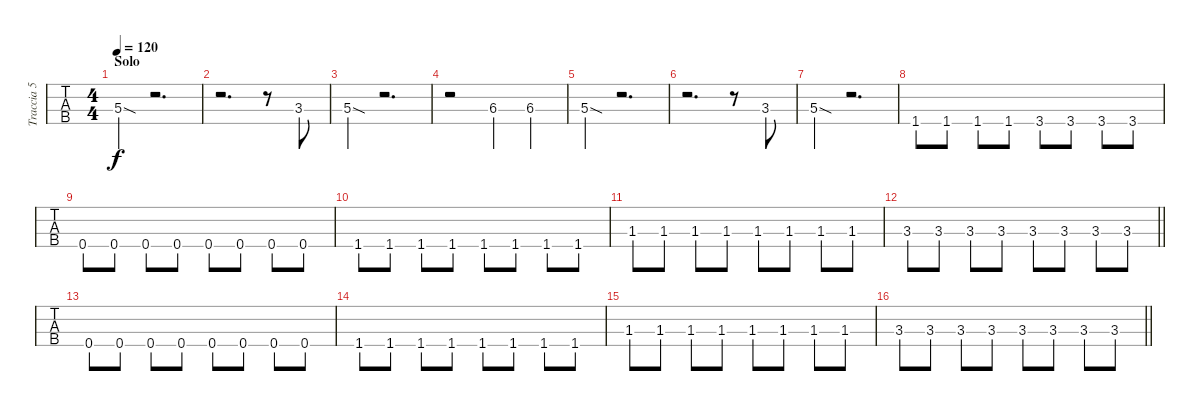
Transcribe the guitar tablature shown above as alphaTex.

\track ("Traccia 5" "Traccia 5") {instrument electricbassfinger}
\staff {tabs}
\tuning (Gb2 Db2 Ab1 Eb1) {hide}
\ts (4 4)
\section ("" "Solo")
\tempo 120
\clef f4
\ks c
5.3{sod}.4{dy f} r.2{d} |
r.2{d} r.8 3.3.8 |
5.3{sod}.4 r.2{d} |
r.2 6.3.4 6.3.4 |
5.3{sod}.4 r.2{d} |
r.2{d} r.8 3.3.8 |
5.3{sod}.4 r.2{d} |
1.4.8 1.4.8 1.4.8 1.4.8 3.4.8 3.4.8 3.4.8 3.4.8 |
0.4.8 0.4.8 0.4.8 0.4.8 0.4.8 0.4.8 0.4.8 0.4.8 |
1.4.8 1.4.8 1.4.8 1.4.8 1.4.8 1.4.8 1.4.8 1.4.8 |
1.3.8 1.3.8 1.3.8 1.3.8 1.3.8 1.3.8 1.3.8 1.3.8 |
\barLineRight lightlight
3.3.8 3.3.8 3.3.8 3.3.8 3.3.8 3.3.8 3.3.8 3.3.8 |
0.4.8 0.4.8 0.4.8 0.4.8 0.4.8 0.4.8 0.4.8 0.4.8 |
1.4.8 1.4.8 1.4.8 1.4.8 1.4.8 1.4.8 1.4.8 1.4.8 |
1.3.8 1.3.8 1.3.8 1.3.8 1.3.8 1.3.8 1.3.8 1.3.8 |
\barLineRight lightlight
3.3.8 3.3.8 3.3.8 3.3.8 3.3.8 3.3.8 3.3.8 3.3.8
